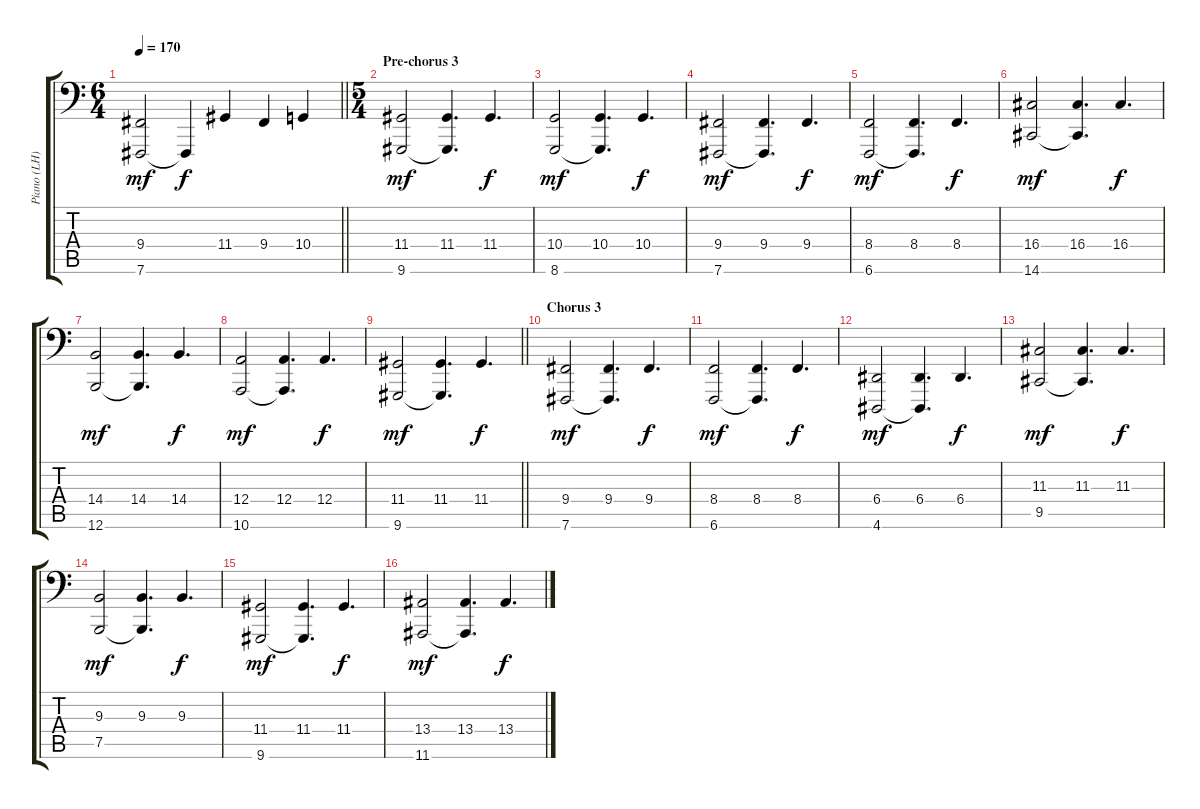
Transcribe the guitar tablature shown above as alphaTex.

\track ("Piano (LH)" "Piano (LH)") {instrument electricpiano1}
\staff {score tabs}
\tuning (C3 G2 D2 A1 E1 B0) {hide}
\ts (6 4)
\tempo 170
\clef f4
\barLineRight lightlight
\ks c
(9.4 7.6).2{dy mf} 7.6{t}.4{dy f} 11.4.4 9.4.4 10.4.4 |
\ts (5 4)
\section ("" "Pre-chorus 3")
(11.4 9.6).2{dy mf} (11.4 9.6{t}).4{d} 11.4.4{d dy f} |
(10.4 8.6).2{dy mf} (10.4 8.6{t}).4{d} 10.4.4{d dy f} |
(9.4 7.6).2{dy mf} (9.4 7.6{t}).4{d} 9.4.4{d dy f} |
(8.4 6.6).2{dy mf} (8.4 6.6{t}).4{d} 8.4.4{d dy f} |
(16.4 14.6).2{dy mf} (16.4 14.6{t}).4{d} 16.4.4{d dy f} |
(14.4 12.6).2{dy mf} (14.4 12.6{t}).4{d} 14.4.4{d dy f} |
(12.4 10.6).2{dy mf} (12.4 10.6{t}).4{d} 12.4.4{d dy f} |
\barLineRight lightlight
(11.4 9.6).2{dy mf} (11.4 9.6{t}).4{d} 11.4.4{d dy f} |
\section ("" "Chorus 3")
(9.4 7.6).2{dy mf} (9.4 7.6{t}).4{d} 9.4.4{d dy f} |
(8.4 6.6).2{dy mf} (8.4 6.6{t}).4{d} 8.4.4{d dy f} |
(6.4 4.6).2{dy mf} (6.4 4.6{t}).4{d} 6.4.4{d dy f} |
(11.3 9.5).2{dy mf} (11.3 9.5{t}).4{d} 11.3.4{d dy f} |
(9.3 7.5).2{dy mf} (9.3 7.5{t}).4{d} 9.3.4{d dy f} |
(11.4 9.6).2{dy mf} (11.4 9.6{t}).4{d} 11.4.4{d dy f} |
(13.4 11.6).2{dy mf} (13.4 11.6{t}).4{d} 13.4.4{d dy f}
